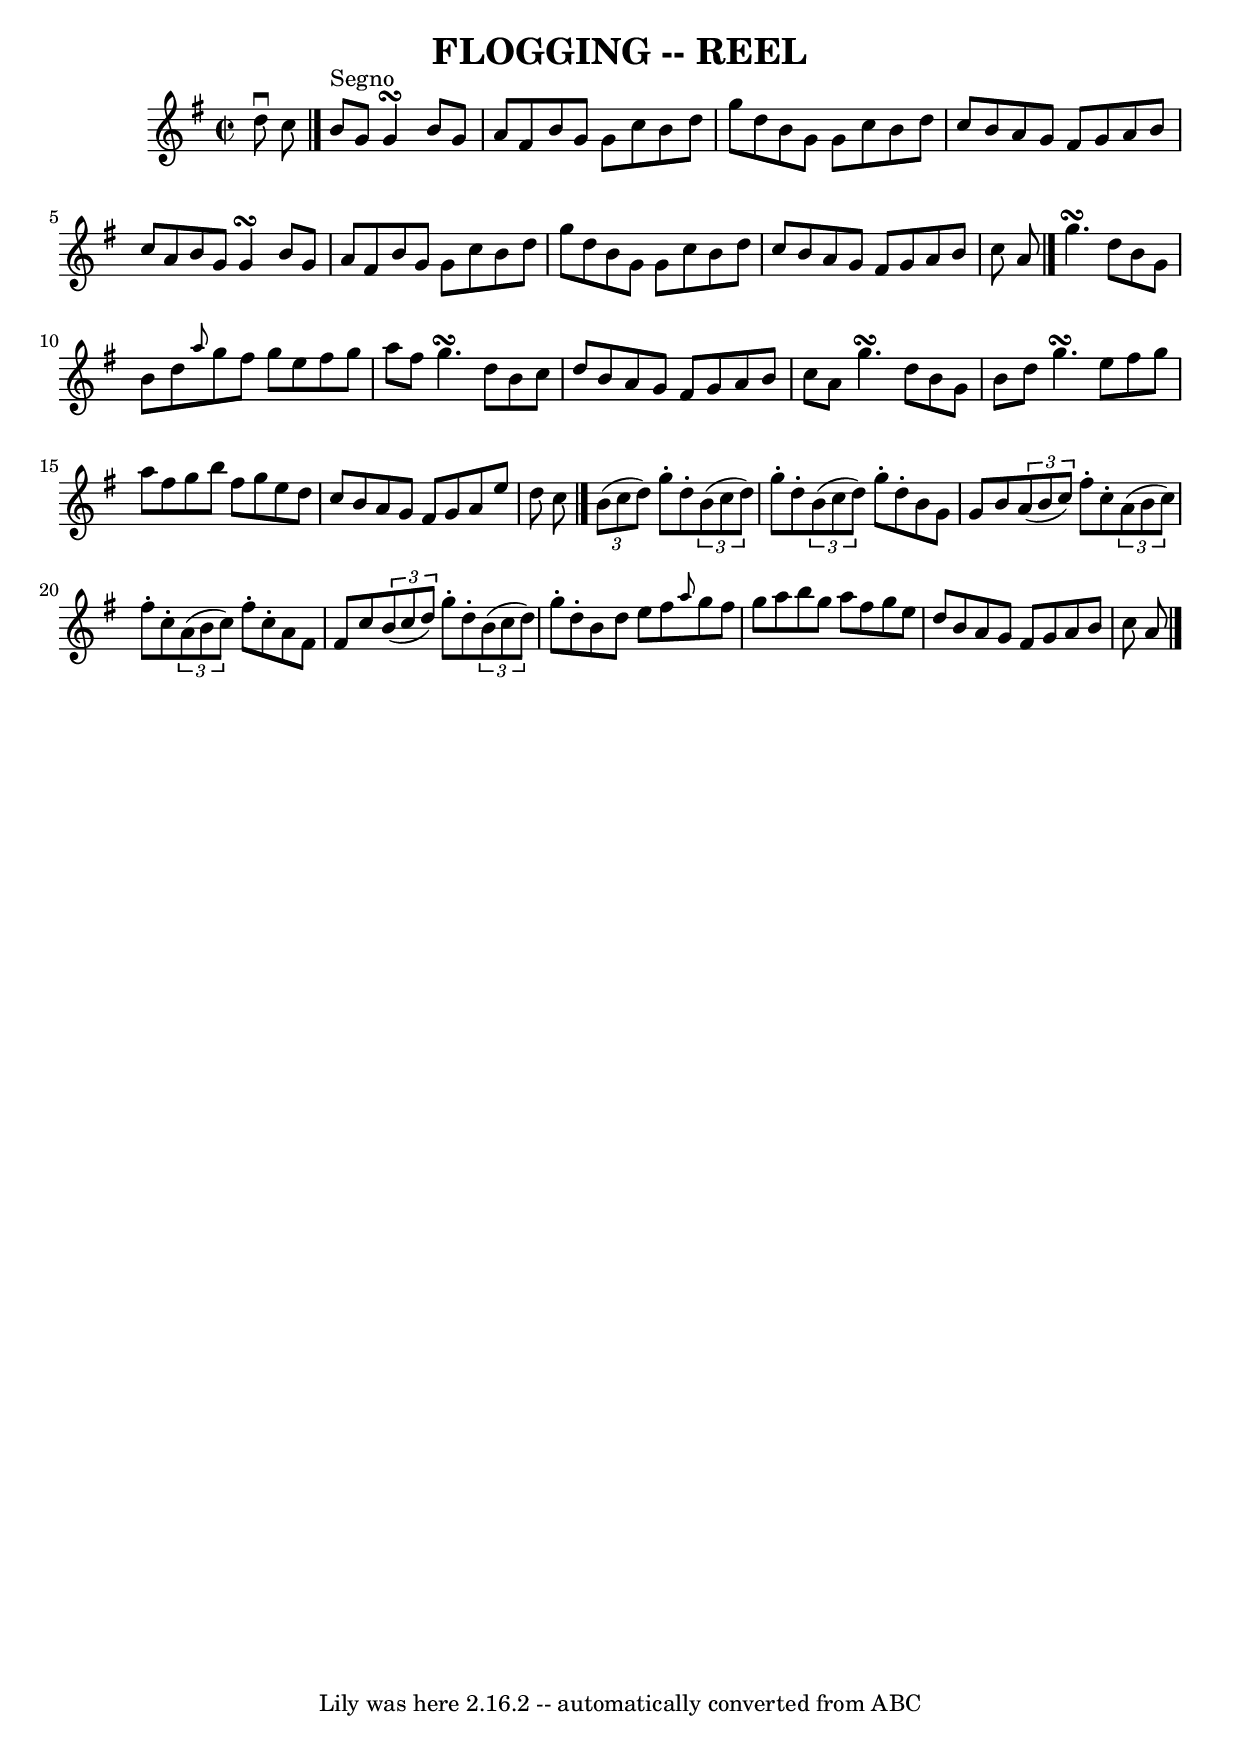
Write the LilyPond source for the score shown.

\version "2.7.40"
\include "Mammoth.ily"
\header {
	book = "Ryan's Mammoth Collection of Fiddle Tunes"
	crossRefNumber = "1"
	footnotes = ""
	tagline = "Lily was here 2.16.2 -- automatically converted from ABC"
	title = "FLOGGING -- REEL"
}
voicedefault =  {
\set Score.defaultBarType = "empty"

\override Staff.TimeSignature #'style = #'C
 \time 2/2 \key g \major d''8^\downbow c''8          \bar "|." b'8 
^"Segno" g'8 g'4\turn b'8 g'8 a'8 fis'8    |
 b'8    
g'8 g'8 c''8 b'8 d''8 g''8 d''8    |
 b'8 g'8    
g'8 c''8 b'8 d''8 c''8 b'8    |
 a'8 g'8 fis'8    
g'8 a'8 b'8 c''8 a'8        |
 b'8 g'8 g'4\turn    
b'8 g'8 a'8 fis'8    |
 b'8 g'8 g'8 c''8 b'8    
d''8 g''8 d''8    |
 b'8 g'8 g'8 c''8 b'8 d''8    
c''8 b'8    |
 a'8 g'8 fis'8 g'8 a'8 b'8 c''8    
a'8    \bar "|." g''4.\turn d''8 b'8 g'8 b'8 d''8    
|
 \grace { a''8  } g''8 fis''8 g''8 e''8 fis''8 g''8 
 a''8 fis''8    |
 g''4.\turn d''8 b'8 c''8 d''8    
b'8    |
 a'8 g'8 fis'8 g'8 a'8 b'8 c''8 a'8       
 |
 g''4.\turn d''8 b'8 g'8 b'8 d''8    |
 g''4. 
\turn e''8 fis''8 g''8 a''8 fis''8    |
 g''8 b''8    
fis''8 g''8 e''8 d''8 c''8 b'8    |
 a'8 g'8 fis'8 
 g'8 a'8 e''8 d''8 c''8    \bar "|."     \times 2/3 { b'8 (
c''8 d''8) } g''8 -. d''8 -.   \times 2/3 { b'8 (c''8 d''8  
-) } g''8 -. d''8 -.   |
   \times 2/3 { b'8 (c''8 d''8) } 
 g''8 -. d''8 -. b'8 g'8 g'8 b'8        |
   \times 2/3 {   
a'8 (b'8 c''8) } fis''8 -. c''8 -.   \times 2/3 { a'8 (b'8    
c''8) } fis''8 -. c''8 -.   |
   \times 2/3 { a'8 (b'8    
c''8) } fis''8 -. c''8 -. a'8 fis'8 fis'8 c''8        
|
   \times 2/3 { b'8 (c''8 d''8) } g''8 -. d''8 -.   
\times 2/3 { b'8 (c''8 d''8) } g''8 -. d''8 -.   |
 b'8  
 d''8 e''8 fis''8  \grace { a''8  } g''8 fis''8 g''8 a''8  
      |
 b''8 g''8 a''8 fis''8 g''8 e''8 d''8 b'8  
  |
 a'8 g'8 fis'8 g'8 a'8 b'8 c''8 a'8      
\bar "|."   
}

\score{
    <<

	\context Staff="default"
	{
	    \voicedefault 
	}

    >>
	\layout {
	}
	\midi {}
}
